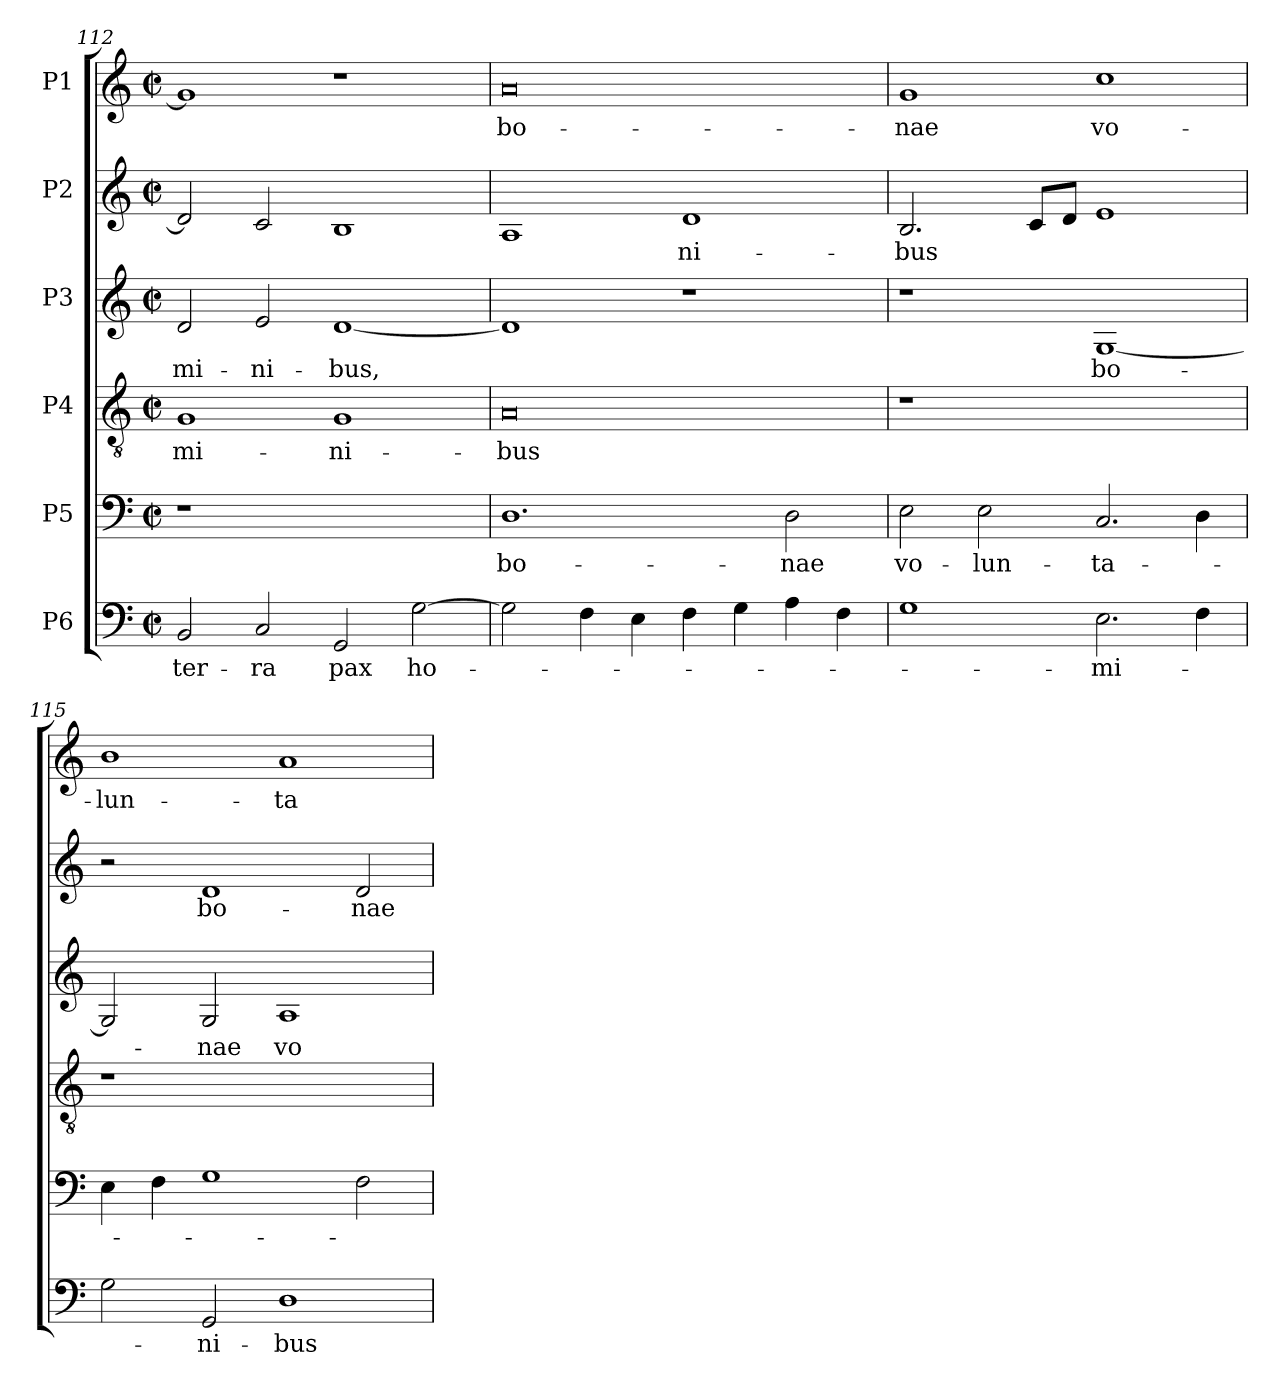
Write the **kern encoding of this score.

**kern	**text	**kern	**text	**kern	**text	**kern	**text	**kern	**text	**kern	**text
*part6	*part6	*part5	*part5	*part4	*part4	*part3	*part3	*part2	*part2	*part1	*part1
*staff6	*staff6	*staff5	*staff5	*staff4	*staff4	*staff3	*staff3	*staff2	*staff2	*staff1	*staff1
*I"P6	*	*I"P5	*	*I"P4	*	*I"P3	*	*I"P2	*	*I"P1	*
!!LO:LB:g=z
*clefF4	*	*clefF4	*	*clefGv2	*	*clefG2	*	*clefG2	*	*clefG2	*
*	*	*	*	*ITrd7c12	*	*	*	*	*	*	*
*k[]	*	*k[]	*	*k[]	*	*k[]	*	*k[]	*	*k[]	*
*C:	*	*C:	*	*C:	*	*C:	*	*C:	*	*C:	*
*M2/2	*	*M2/2	*	*M2/2	*	*M2/2	*	*M2/2	*	*M2/2	*
*met(c|)	*	*met(c|)	*	*met(c|)	*	*met(c|)	*	*met(c|)	*	*met(c|)	*
=112	=112	=112	=112	=112	=112	=112	=112	=112	=112	=112	=112
!	!LO:LY:b:color=#000000	!LO:N:vis=1	!	!	!	!	!	!	!	!	!
!	!	!	!	!	!LO:LY:b:color=#000000	!	!	!	!	!	!
!	!	!	!	!	!	!	!LO:LY:b:color=#000000	!	!	!	!
2BBi/	ter-	1r	.	1GGi	-mi-	2di/	-mi-	2di/]	.	1gi]	.
!	!LO:LY:b:color=#000000	!	!	!	!	!	!	!	!	!	!
!	!	!	!	!	!	!	!LO:LY:b:color=#000000	!	!	!	!
2Ci/	-ra	.	.	.	.	2ei/	-ni-	2ci/	.	.	.
!	!LO:LY:b:color=#000000	!	!	!	!	!	!	!	!	!	!
!	!	!	!	!	!LO:LY:b:color=#000000	!	!	!	!	!	!
!	!	!	!	!	!	!	!LO:LY:b:color=#000000	!	!	!	!
2GGi/	pax	1ryy	.	1GGi	-ni-	[1di	-bus,	1Bi	.	1r	.
!	!LO:LY:b:color=#000000	!	!	!	!	!	!	!	!	!	!
[2Gi\	ho-	.	.	.	.	.	.	.	.	.	.
=113	=113	=113	=113	=113	=113	=113	=113	=113	=113	=113	=113
!	!	!	!LO:LY:b:color=#000000	!	!	!	!	!	!	!	!
!	!	!	!	!	!LO:LY:b:color=#000000	!	!	!	!	!	!
!	!	!	!	!	!	!	!	!	!	!	!LO:LY:b:color=#000000
2Gi\]	.	1.Di	bo-	0AAi	-bus	1di]	.	1Ai	.	0ai	bo-
4Fi\	.	.	.	.	.	.	.	.	.	.	.
4Ei\	.	.	.	.	.	.	.	.	.	.	.
!	!	!	!	!	!	!	!	!	!LO:LY:b:color=#000000	!	!
4Fi\	.	.	.	.	.	1r	.	1di	-ni-	.	.
4Gi\	.	.	.	.	.	.	.	.	.	.	.
!	!	!	!LO:LY:b:color=#000000	!	!	!	!	!	!	!	!
4Ai\	.	2Di\	-nae	.	.	.	.	.	.	.	.
4Fi\	.	.	.	.	.	.	.	.	.	.	.
=114	=114	=114	=114	=114	=114	=114	=114	=114	=114	=114	=114
!	!	!	!LO:LY:b:color=#000000	!LO:N:vis=1	!	!	!	!	!	!	!
!	!	!	!	!	!	!	!	!	!LO:LY:b:color=#000000	!	!
!	!	!	!	!	!	!	!	!	!	!	!LO:LY:b:color=#000000
1Gi	.	2Ei\	vo-	1r	.	1r	.	2.Bi/	-bus	1gi	-nae
!	!	!	!LO:LY:b:color=#000000	!	!	!	!	!	!	!	!
.	.	2Ei\	-lun-	.	.	.	.	.	.	.	.
.	.	.	.	.	.	.	.	8ci/L	.	.	.
.	.	.	.	.	.	.	.	8di/J	.	.	.
!	!LO:LY:b:color=#000000	!	!	!	!	!	!	!	!	!	!
!	!	!	!LO:LY:b:color=#000000	!	!	!	!	!	!	!	!
!	!	!	!	!	!	!	!LO:LY:b:color=#000000	!	!	!	!
!	!	!	!	!	!	!	!	!	!	!	!LO:LY:b:color=#000000
2.Ei\	-mi-	2.Ci/	-ta-	1ryy	.	[1Gi	bo-	1ei	.	1cci	vo-
4Fi\	.	4Di\	.	.	.	.	.	.	.	.	.
=115	=115	=115	=115	=115	=115	=115	=115	=115	=115	=115	=115
!	!	!	!	!LO:N:vis=1	!	!	!	!	!	!	!
!	!	!	!	!	!	!	!	!	!	!	!LO:LY:b:color=#000000
2Gi\	.	4Ei\	.	1r	.	2Gi/]	.	2r	.	1bi	-lun-
.	.	4Fi\	.	.	.	.	.	.	.	.	.
!	!LO:LY:b:color=#000000	!	!	!	!	!	!	!	!	!	!
!	!	!	!	!	!	!	!LO:LY:b:color=#000000	!	!	!	!
!	!	!	!	!	!	!	!	!	!LO:LY:b:color=#000000	!	!
2GGi/	-ni-	1Gi	.	.	.	2Gi/	-nae	1di	bo-	.	.
!	!LO:LY:b:color=#000000	!	!	!	!	!	!	!	!	!	!
!	!	!	!	!	!	!	!LO:LY:b:color=#000000	!	!	!	!
!	!	!	!	!	!	!	!	!	!	!	!LO:LY:b:color=#000000
1Di	-bus	.	.	1ryy	.	1Ai	vo-	.	.	1ai	-ta-
!	!	!	!	!	!	!	!	!	!LO:LY:b:color=#000000	!	!
.	.	2Fi\	.	.	.	.	.	2di/	-nae	.	.
=	=	=	=	=	=	=	=	=	=	=	=
*-	*-	*-	*-	*-	*-	*-	*-	*-	*-	*-	*-
